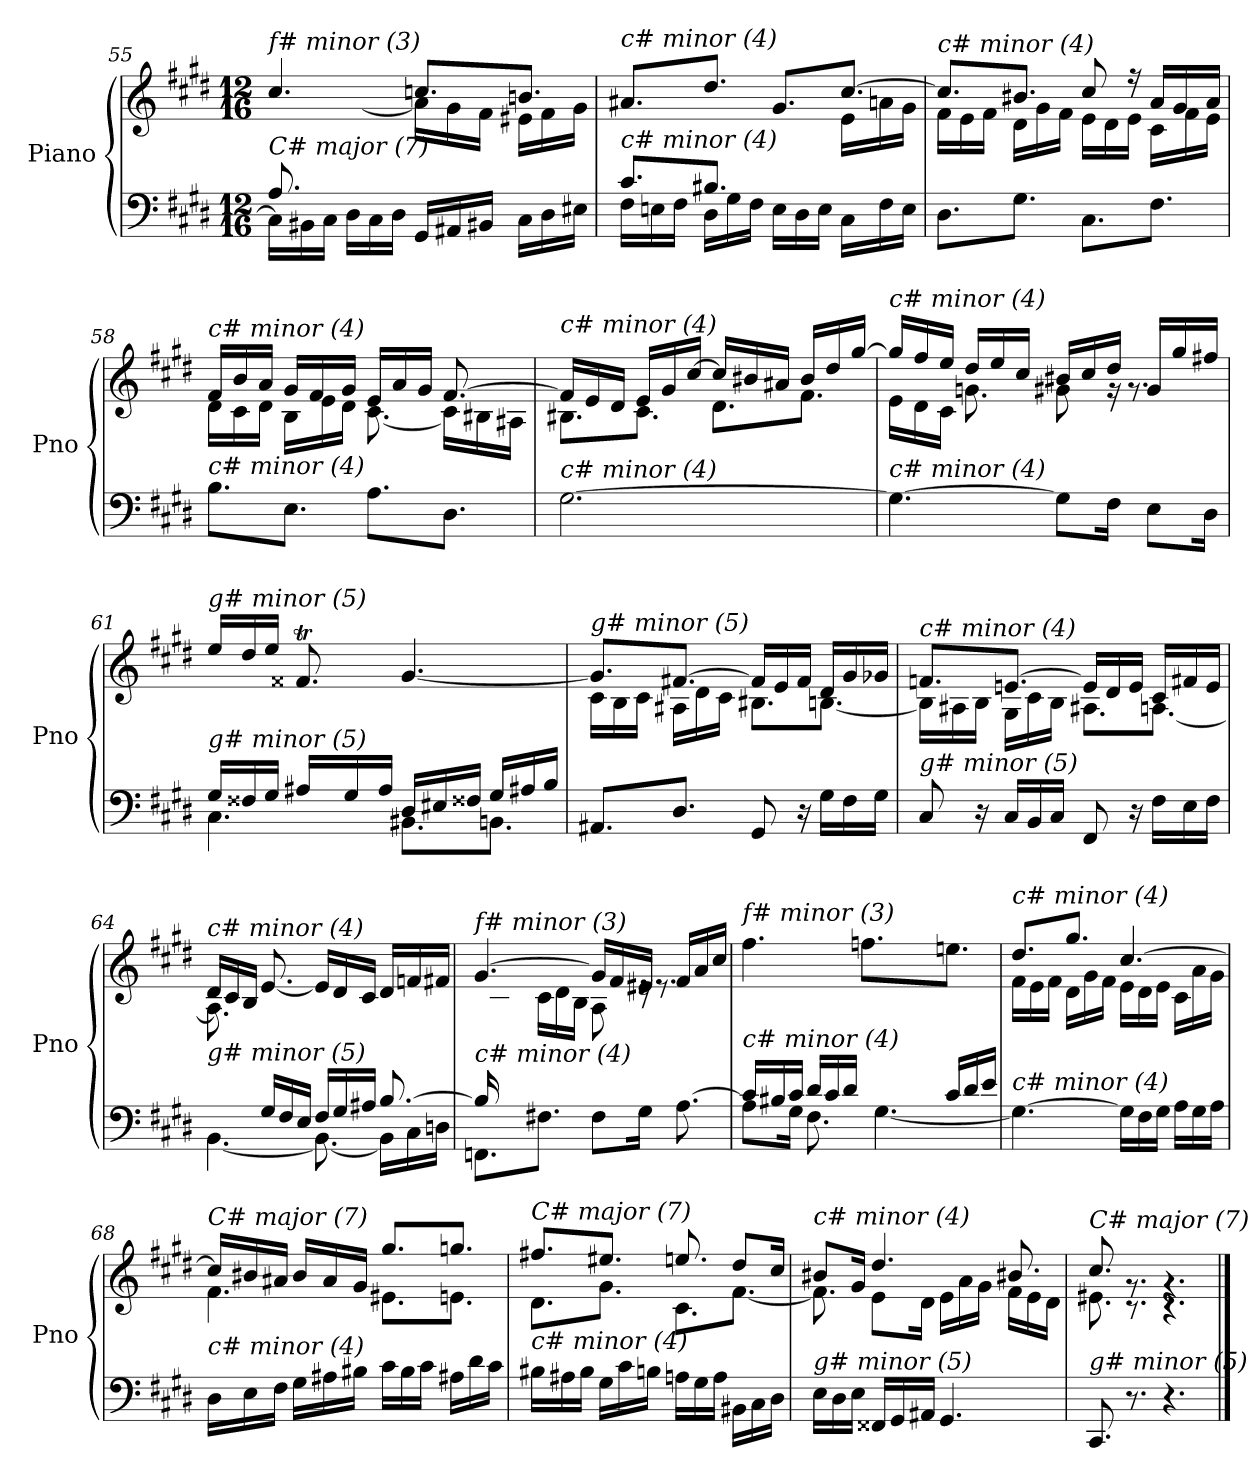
**kern	**kern
*part1	*part1
*staff2	*staff1
*I"Piano	*
*I'Pno	*
!!LO:LB:g=z
*clefF4	*clefG2
*k[f#c#g#d#]	*k[f#c#g#d#]
*M12/16	*M12/16
=55	=55
*^	*^
*	*^	*	*^
!	!	!	!LO:TX:i:t=f# minor (3)	!	!
!LO:TX:i:t=C# major (7)	!	!	!	!	!
8.A/L	8.ryy	16C#\LL]	4.cc#/	8.ryy	8.ryy
.	.	16BB#X\	.	.	.
.	.	16C#\JJ	.	.	.
2ryy	16D#\LL	2ryy	.	[8.a\J	2ryy
.	16C#\	.	.	.	.
.	16D#\JJ	.	.	.	.
.	16GG#/LL	.	8.ccni/L	16a\LL]	.
.	16AA#X/	.	.	16g#\	.
.	16BB#X/JJ	.	.	16f#\JJ	.
.	16C#\LL	.	8.bn/J	16e#X\LL	.
.	16D#\	.	.	16f#\	.
16ryy	16E#X\JJ	16ryy	.	16g#\JJ	16ryy
=56	=56	=56	=56	=56	=56
!	!	!	!LO:TX:i:t=c# minor (4)	!	!
!LO:TX:i:t=c# minor (4)	!	!	!	!	!
*	*v	*v	*	*	*
*	*	*	*v	*v
8.c#/L	16F#\LL	8.a#X/L	4.ryy
.	16En\	.	.
.	16F#\JJ	.	.
8.B#X/J	16D#\LL	8.dd#/J	.
.	16G#\	.	.
.	16F#\JJ	.	.
4.ryy	16E\LL	8.g#/L	16g#\LLyy
.	16D#\	.	16f#\
.	16E\JJ	.	16g#\JJ
.	16C#\LL	[8.cc#/J	16e\LL
.	16F#\	.	16an\
.	16E\JJ	.	16g#\JJ
=57	=57	=57	=57
!	!	!LO:TX:i:t=c# minor (4)	!
!LO:TX:i:t=c# minor (4)	!	!	!
*v	*v	*	*
8.D#\L	8.cc#/L]	16f#\LL
.	.	16e\
.	.	16f#\JJ
8.G#\J	8.b#X/J	16d#\LL
.	.	16g#\
.	.	16f#\JJ
8.C#\L	8cc#/	16e\LL
.	.	16d#\
.	16r	16e\JJ
8.F#\J	16a/LL	16c#\LL
.	16g#/	16f#\
.	16a/JJ	16e\JJ
!!LO:LB:g=z	!!
=58	=58	=58
!	!LO:TX:i:t=c# minor (4)	!
!LO:TX:i:t=c# minor (4)	!	!
8.B\L	16f#/LL	16d#\LL
.	16b/	16c#\
.	16a/JJ	16d#\JJ
8.E\J	16g#/LL	16B\LL
.	16f#/	16e\
.	16g#/JJ	16d#\JJ
8.A\L	16e/LL	[8.c#\
.	16a/	.
.	16g#/JJ	.
8.D#\J	[8.f#/	16c#\LL]
.	.	16B#X\
.	.	16A#X\JJ
=59	=59	=59
!	!LO:TX:i:t=c# minor (4)	!
!LO:TX:i:t=c# minor (4)	!	!
[2.G#\	16f#/LL]	8.B#X\L
.	16e/	.
.	16d#/JJ	.
.	16e/LL	8.c#\J
.	16g#/	.
.	[16cc#/JJ	.
.	16cc#/LL]	8.d#\L
.	16b#X/	.
.	16a#X/JJ	.
.	16b#/LL	8.f#\J
.	16dd#/	.
.	[16gg#/JJ	.
=60	=60	=60
!	!LO:TX:i:t=c# minor (4)	!
!LO:TX:i:t=c# minor (4)	!	!
4.G#\_	16gg#/LL]	16e\LL
.	16ff#/	16d#\
.	16ee/JJ	16c#\JJ
.	16dd#/LL	8.gni\
.	16ee/	.
.	16cc#/JJ	.
8G#\L]	16b#X/LL	8g#\
.	16cc#/	.
16F#\Jk	16dd#/JJ	16rg
8E\L	16g#/LL	8.rg
.	16gg#/	.
16D#\Jk	16ff#X/JJ	.
!!LO:LB:g=z	!!
=61	=61	=61
*^	*	*
*	*^	*	*
!	!	!	!LO:TX:i:t=g# minor (5)	!
!LO:TX:i:t=g# minor (5)	!	!	!	!
8.ryy	16G#/LL	4.C#\	16ee/LL	8.ryy
.	16F##X/	.	16dd#/	.
.	16G#/JJ	.	16ee/JJ	.
8.ryy	16A#X/LL	.	8.f##Xt/	32g#!yy
.	.	.	.	32f##!yy
.	16G#/	.	.	32g#!yy
.	.	.	.	16.f##!yy
.	16A#/JJ	.	.	.
4.ryy	16D#/LL	8.BB#X\L	[4.g#/	4.ryy
.	16E#X/	.	.	.
.	16F##X/JJ	.	.	.
.	16G#/LL	8.BBn\J	.	.
.	16A#X/	.	.	.
.	16B/JJ	.	.	.
*	*v	*v	*	*
=62	=62	=62	=62
!	!	!LO:TX:i:t=g# minor (5)	!
!LO:TX:i:t=g# minor (5)	!	!	!
*v	*v	*	*
8.AA#X/L	8.g#/L]	16c#\LL
.	.	16B\
.	.	16c#\JJ
8.D#/J	[8.f#X/J	16A#X\LL
.	.	16d#\
.	.	16c#\JJ
8GG#/	16f#/LL]	8.B#X\L
.	16e/	.
16r	16f#/JJ	.
16G#\LL	16d#/LL	[8.Bn\J
16F#\	16g#/	.
16G#\JJ	16g-Xj/JJ	.
!!LO:LB:g=z	!!
=63	=63	=63
!	!LO:TX:i:t=c# minor (4)	!
!LO:TX:i:t=g# minor (5)	!	!
8C#/	8.fni/L	16B\LL]
.	.	16A#X\
16r	.	16B\JJ
16C#/LL	[8.en/J	16G#\LL
16BB/	.	16c#\
16C#/JJ	.	16B\JJ
8FF#/	16e/LL]	8.A#X\L
.	16d#/	.
16r	16e/JJ	.
16F#\LL	16c#/LL	[8.An\J
16E\	16f#/	.
16F#\JJ	16e/JJ	.
=64	=64	=64
*^	*	*
!	!	!LO:TX:i:t=c# minor (4)	!
!LO:TX:i:t=g# minor (5)	!	!	!
8.ryy	[4.BB\	16d#/LL	8.A\]
.	.	16c#/	.
.	.	16B/JJ	.
16G#/LL	.	[8.e/	2ryy
16F#/	.	.	.
16E/JJ	.	.	.
16F#/LL	8.BB\_	16e/LL]	.
16G#/	.	16d#/	.
16A#X/JJ	.	16c#/JJ	.
[8.B/	16BB\LL]	16d#/LL	.
.	16C#\	16fni/	.
.	16Dn\JJ	16f#/JJ	16ryy
=65	=65	=65	=65
!	!	!LO:TX:i:t=f# minor (3)	!
!LO:TX:i:t=c# minor (4)	!	!	!
16B/LL]	8.FFni\L	[4.g#/	16ryy
2ryy	.	.	16c#\
.	.	.	16dn\JJ
.	8.F#Xi\J	.	16c#\LL
.	.	.	16d\
.	.	.	16B\JJ
.	8F#\L	16g#/LL]	8A\
.	.	16f#/	.
.	16G#\Jk	16e#X/JJ	16re
8.ryy	[8.A\	16f#/LL	8.re
.	.	16a/	.
.	.	16cc#/JJ	.
*	*	*v	*v
!!LO:PB:g=z
=66	=66	=66
!	!	!LO:TX:i:t=f# minor (3)
!LO:TX:i:t=c# minor (4)	!	!
8A\L]	16c#/LL	4.ff#\
.	16B#X/	.
16G#\Jk	16c#/JJ	.
16d#/LL	8.F#\	.
16c#/	.	.
16d#/JJ	.	.
16G#/LLyy	[4.G#\	8.ffnj\L
16A#X/	.	.
16B#/JJ	.	.
16c#/LL	.	8.een\J
16d#/	.	.
16e/JJ	.	.
*v	*v	*
=67	=67
*	*^
!	!LO:TX:i:t=c# minor (4)	!
!LO:TX:i:t=c# minor (4)	!	!
4.G#\_	8.dd#/L	16f#\LL
.	.	16e\
.	.	16f#\JJ
.	8.gg#/J	16d#\LL
.	.	16g#\
.	.	16f#\JJ
16G#\LL]	[4.cc#/	16e\LL
16F#\	.	16d#\
16G#\JJ	.	16e\JJ
16A\LL	.	16c#\LL
16G#\	.	16a\
16A\JJ	.	16g#\JJ
=68	=68	=68
!	!LO:TX:i:t=C# major (7)	!
!LO:TX:i:t=c# minor (4)	!	!
16D#\LL	16cc#/LL]	4.f#\
16E\	16b#X/	.
16F#\JJ	16a#X/JJ	.
16G#\LL	16b#/LL	.
16A#X\	16a#/	.
16B#X\JJ	16g#/JJ	.
16c#\LL	8.gg#/L	8.e#X\L
16B#\	.	.
16c#\JJ	.	.
16A#X\LL	8.ggni/J	8.en\J
16d#\	.	.
16c#\JJ	.	.
!!LO:LB:g=z	!!
=69	=69	=69
!	!LO:TX:i:t=C# major (7)	!
!LO:TX:i:t=c# minor (4)	!	!
16B#X\LL	8.ff#X/L	8.d#\L
16A#X\	.	.
16B#\JJ	.	.
16G#\LL	8.ee#X/J	8.g#\J
16c#\	.	.
16Bn\JJ	.	.
16An\LL	8.een/	8.c#\L
16G#\	.	.
16A\JJ	.	.
16BB#X\LL	8dd#/L	[8.f#\J
16C#\	.	.
16D#\JJ	16cc#/Jk	.
=70	=70	=70
!	!LO:TX:i:t=c# minor (4)	!
!LO:TX:i:t=g# minor (5)	!	!
16E\LL	8b#X/L	8.f#\]
16D#\	.	.
16E\JJ	16g#/Jk	.
16FF##X/LL	4.dd#/	8e\L
16GG#/	.	.
16AA#X/JJ	.	16d#\Jk
4.GG#/	.	16e\LL
.	.	16a\
.	.	16g#\JJ
.	8.b#X/	16f#\LL
.	.	16e\
.	.	16d#\JJ
=71	=71	=71
!	!LO:TX:i:t=C# major (7)	!
!LO:TX:i:t=g# minor (5)	!	!
8.CC#/	8.cc#/	8.e#X\
8.r	8.rg	8.r
4.r	4.rg	4.r
*	*v	*v
==	==
*-	*-
